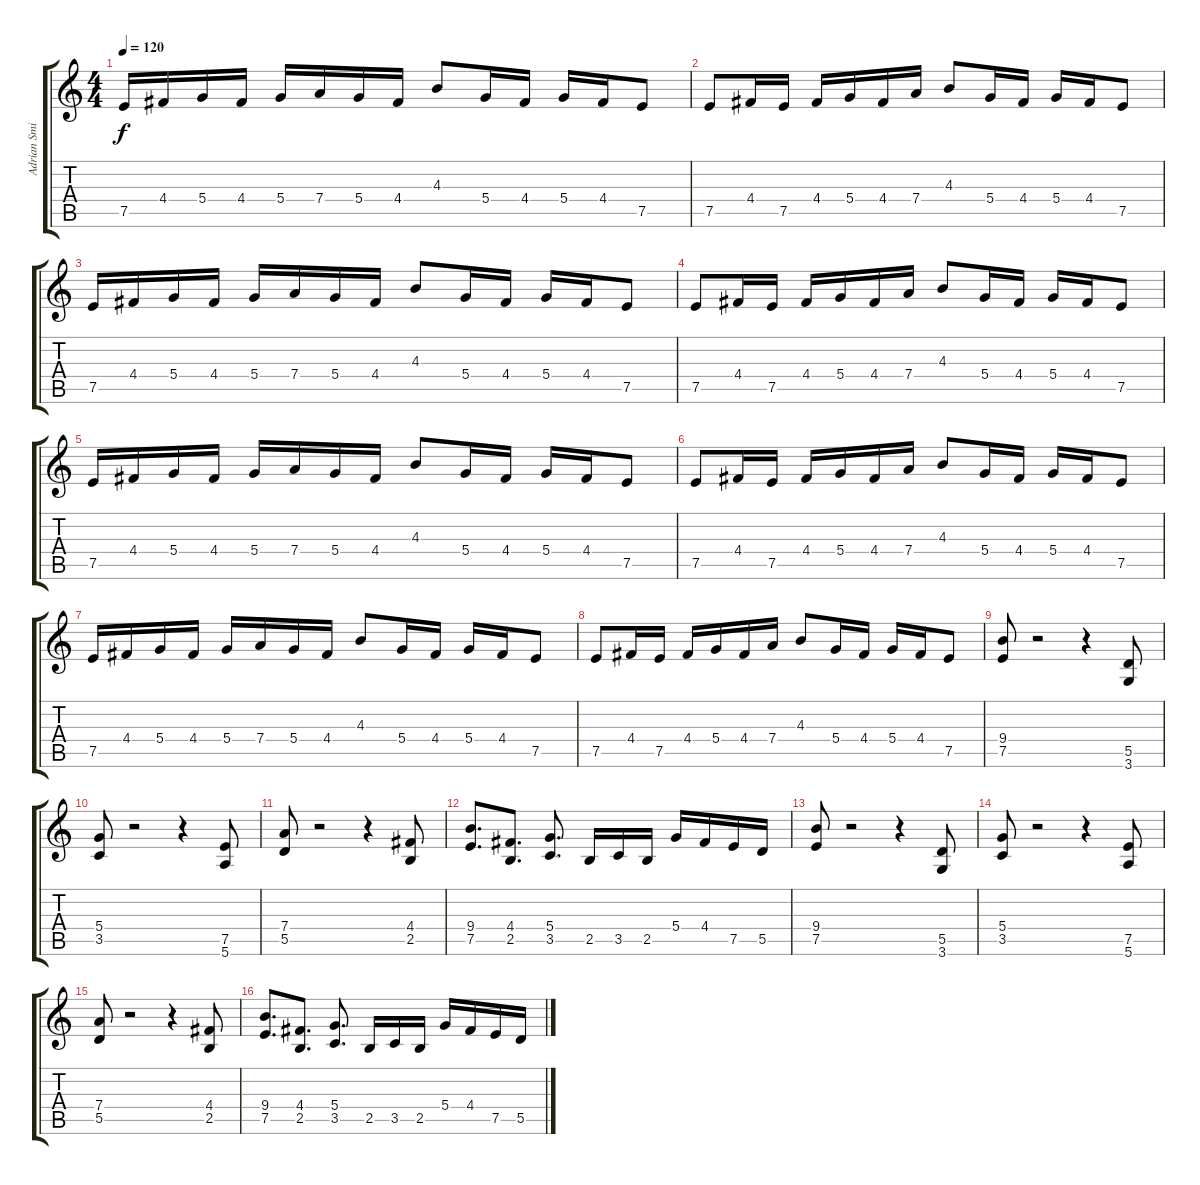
\track ("Adrian Smith" "Adrian Smi") {instrument distortionguitar}
\staff {score tabs}
\tuning (E4 B3 G3 D3 A2 E2) {hide}
\ts (4 4)
\tempo 120
\clef g2
\ks c
7.5.16{dy f} 4.4.16 5.4.16 4.4.16 5.4.16 7.4.16 5.4.16 4.4.16 4.3.8 5.4.16 4.4.16 5.4.16 4.4.16 7.5.8 |
7.5.8 4.4.16 7.5.16 4.4.16 5.4.16 4.4.16 7.4.16 4.3.8 5.4.16 4.4.16 5.4.16 4.4.16 7.5.8 |
7.5.16 4.4.16 5.4.16 4.4.16 5.4.16 7.4.16 5.4.16 4.4.16 4.3.8 5.4.16 4.4.16 5.4.16 4.4.16 7.5.8 |
7.5.8 4.4.16 7.5.16 4.4.16 5.4.16 4.4.16 7.4.16 4.3.8 5.4.16 4.4.16 5.4.16 4.4.16 7.5.8 |
7.5.16 4.4.16 5.4.16 4.4.16 5.4.16 7.4.16 5.4.16 4.4.16 4.3.8 5.4.16 4.4.16 5.4.16 4.4.16 7.5.8 |
7.5.8 4.4.16 7.5.16 4.4.16 5.4.16 4.4.16 7.4.16 4.3.8 5.4.16 4.4.16 5.4.16 4.4.16 7.5.8 |
7.5.16 4.4.16 5.4.16 4.4.16 5.4.16 7.4.16 5.4.16 4.4.16 4.3.8 5.4.16 4.4.16 5.4.16 4.4.16 7.5.8 |
7.5.8 4.4.16 7.5.16 4.4.16 5.4.16 4.4.16 7.4.16 4.3.8 5.4.16 4.4.16 5.4.16 4.4.16 7.5.8 |
(9.4 7.5).8 r.2 r.4 (5.5 3.6).8 |
(5.4 3.5).8 r.2 r.4 (7.5 5.6).8 |
(7.4 5.5).8 r.2 r.4 (4.4 2.5).8 |
(9.4 7.5).8{d} (4.4 2.5).8{d} (5.4 3.5).8{d} 2.5.16 3.5.16 2.5.16 5.4.16 4.4.16 7.5.16 5.5.16 |
(9.4 7.5).8 r.2 r.4 (5.5 3.6).8 |
(5.4 3.5).8 r.2 r.4 (7.5 5.6).8 |
(7.4 5.5).8 r.2 r.4 (4.4 2.5).8 |
(9.4 7.5).8{d} (4.4 2.5).8{d} (5.4 3.5).8{d} 2.5.16 3.5.16 2.5.16 5.4.16 4.4.16 7.5.16 5.5.16
